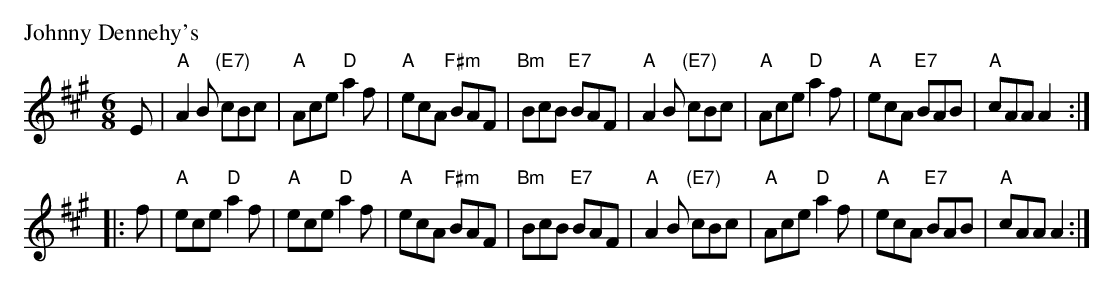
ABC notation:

X:1
P: Johnny Dennehy's
M:6/8
L:1/8
K:A
E \
| "A"A2B "(E7)"cBc | "A"Ace "D"a2f | "A"ecA "F#m"BAF | "Bm"BcB "E7"BAF \
| "A"A2B "(E7)"cBc | "A"Ace "D"a2f | "A"ecA "E7" BAB |  "A"cAA     A2 :|
|: f \
| "A"ece  "D"  a2f | "A"ece "D"a2f | "A"ecA "F#m"BAF | "Bm"BcB "E7"BAF \
| "A"A2B "(E7)"cBc | "A"Ace "D"a2f | "A"ecA "E7" BAB |  "A"cAA     A2 :|
